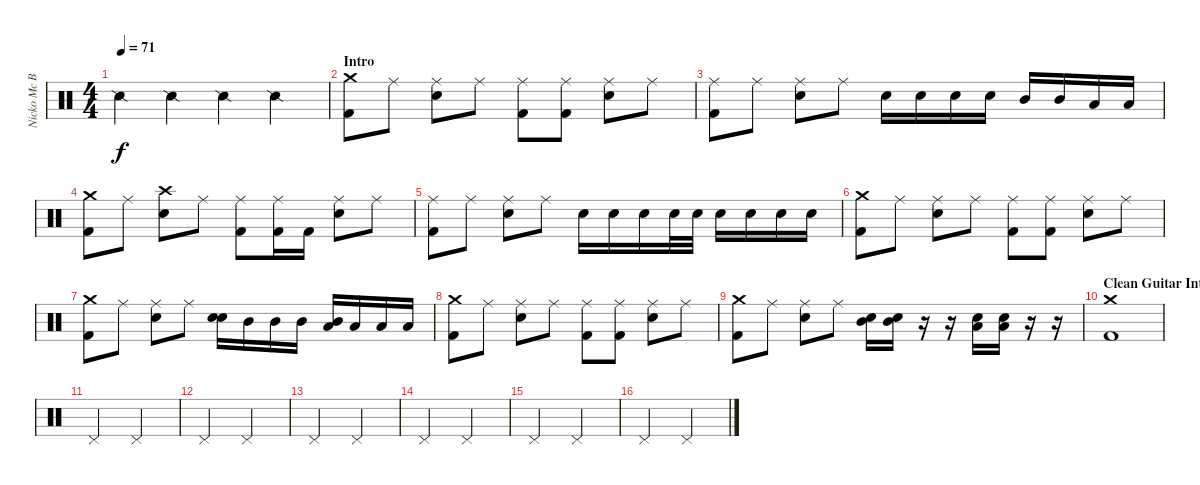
\track ("Nicko Mc Brain" "Nicko Mc B") {instrument percussion}
\staff {score}
\articulation defaults
\ts (4 4)
\tempo 71
\clef neutral
\ks c "Snare (side stick) 2".4{dy f} "Snare (side stick) 2".4 "Snare (side stick) 2".4 "Snare (side stick) 2".4
|
\section ("" "Intro")
("Crash medium (hit)" "Kick (hit) 2").8 "Ride (middle)".8 ("Ride (middle)" "Snare (hit) 2").8 "Ride (middle)".8 ("Ride (middle)" "Kick (hit) 2").8 ("Ride (middle)" "Kick (hit) 2").8 ("Ride (middle)" "Snare (hit) 2").8 "Ride (middle)".8 |
("Ride (middle)" "Kick (hit) 2").8 "Ride (middle)".8 ("Ride (middle)" "Snare (hit) 2").8 "Ride (middle)".8 "Snare (hit) 2".16 "Snare (hit) 2".16 "Snare (hit) 2".16 "Snare (hit) 2".16 "Mid Tom (hit)".16 "Mid Tom (hit)".16 "Low Tom (hit)".16 "Low Tom (hit)".16 |
("Crash medium (hit)" "Kick (hit) 2").8 "Ride (middle)".8 ("Crash high (hit)" "Snare (hit) 2").8 "Ride (middle)".8 ("Ride (middle)" "Kick (hit) 2").8 ("Ride (middle)" "Kick (hit) 2").16 "Kick (hit) 2".16 ("Ride (middle)" "Snare (hit) 2").8 "Ride (middle)".8 |
("Ride (middle)" "Kick (hit) 2").8 "Ride (middle)".8 ("Ride (middle)" "Snare (hit) 2").8 "Ride (middle)".8 "Snare (hit) 2".16 "Snare (hit) 2".16 "Snare (hit) 2".16 "Snare (hit) 2".32 "Snare (hit) 2".32 "Snare (hit) 2".16 "Snare (hit) 2".16 "Snare (hit) 2".16 "Snare (hit) 2".16 |
("Crash medium (hit)" "Kick (hit) 2").8 "Ride (middle)".8 ("Ride (middle)" "Snare (hit) 2").8 "Ride (middle)".8 ("Ride (middle)" "Kick (hit) 2").8 ("Ride (middle)" "Kick (hit) 2").8 ("Ride (middle)" "Snare (hit) 2").8 "Ride (middle)".8 |
("Crash medium (hit)" "Kick (hit) 2").8 "Ride (middle)".8 ("Ride (middle)" "Snare (hit) 2").8 "Ride (middle)".8 ("Snare (hit) 2" "Snare (hit) 2").16{bd 240} "Mid Tom (hit)".16 "Mid Tom (hit)".16 "Mid Tom (hit)".16 ("Mid Tom (hit)" "Low Tom (hit)").16{bd 240} "Low Tom (hit)".16 "Low Tom (hit)".16 "Low Tom (hit)".16 |
("Crash medium (hit)" "Kick (hit) 2").8 "Ride (middle)".8 ("Ride (middle)" "Snare (hit) 2").8 "Ride (middle)".8 ("Ride (middle)" "Kick (hit) 2").8 ("Ride (middle)" "Kick (hit) 2").8 ("Ride (middle)" "Snare (hit) 2").8 "Ride (middle)".8 |
("Crash medium (hit)" "Kick (hit) 2").8 "Ride (middle)".8 ("Ride (middle)" "Snare (hit) 2").8 "Ride (middle)".8 ("Mid Tom (hit)" "Snare (hit) 2").16{bd 240} ("Mid Tom (hit)" "Snare (hit) 2").16{bd 240} r.16 r.16 ("Low Tom (hit)" "Snare (hit) 2").16{bd 240} ("Low Tom (hit)" "Snare (hit) 2").16{bd 240} r.16 r.16 |
\section ("" "Clean Guitar Intro")
("Crash medium (hit)" "Kick (hit) 2").1 |
"Pedal Hi-Hat (hit)".2 "Pedal Hi-Hat (hit)".2 |
"Pedal Hi-Hat (hit)".2 "Pedal Hi-Hat (hit)".2 |
"Pedal Hi-Hat (hit)".2 "Pedal Hi-Hat (hit)".2 |
"Pedal Hi-Hat (hit)".2 "Pedal Hi-Hat (hit)".2 |
"Pedal Hi-Hat (hit)".2 "Pedal Hi-Hat (hit)".2 |
"Pedal Hi-Hat (hit)".2 "Pedal Hi-Hat (hit)".2
